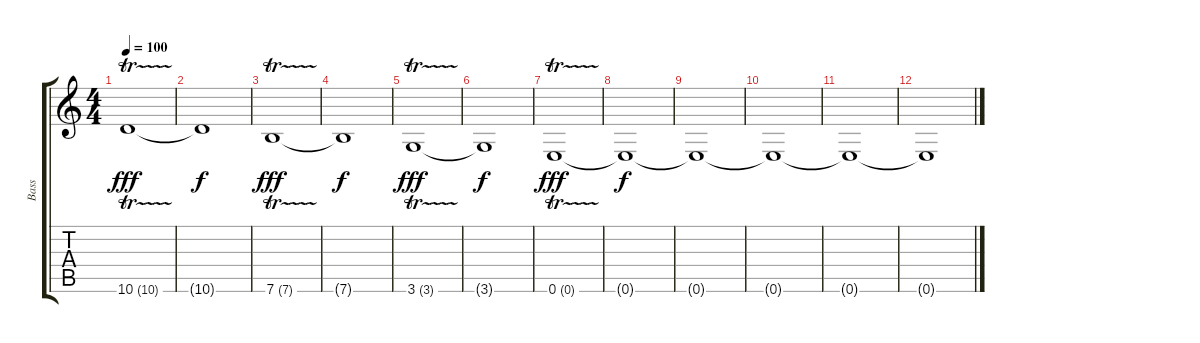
\track ("Bass" "Bass") {instrument electricbasspick}
\staff {score tabs}
\tuning (E4 B3 G3 D3 A2 E2) {hide}
\ts (4 4)
\tempo 100
\clef g2
\ks c
10.6{tr (10 64)}.1{dy fff} |
10.6{t}.1{dy f} |
7.6{tr (7 64)}.1{dy fff} |
7.6{t}.1{dy f} |
3.6{tr (3 64)}.1{dy fff} |
3.6{t}.1{dy f} |
0.6{tr (0 64)}.1{dy fff} |
0.6{t}.1{dy f} |
0.6{t}.1 |
0.6{t}.1 |
0.6{t}.1 |
0.6{t}.1
